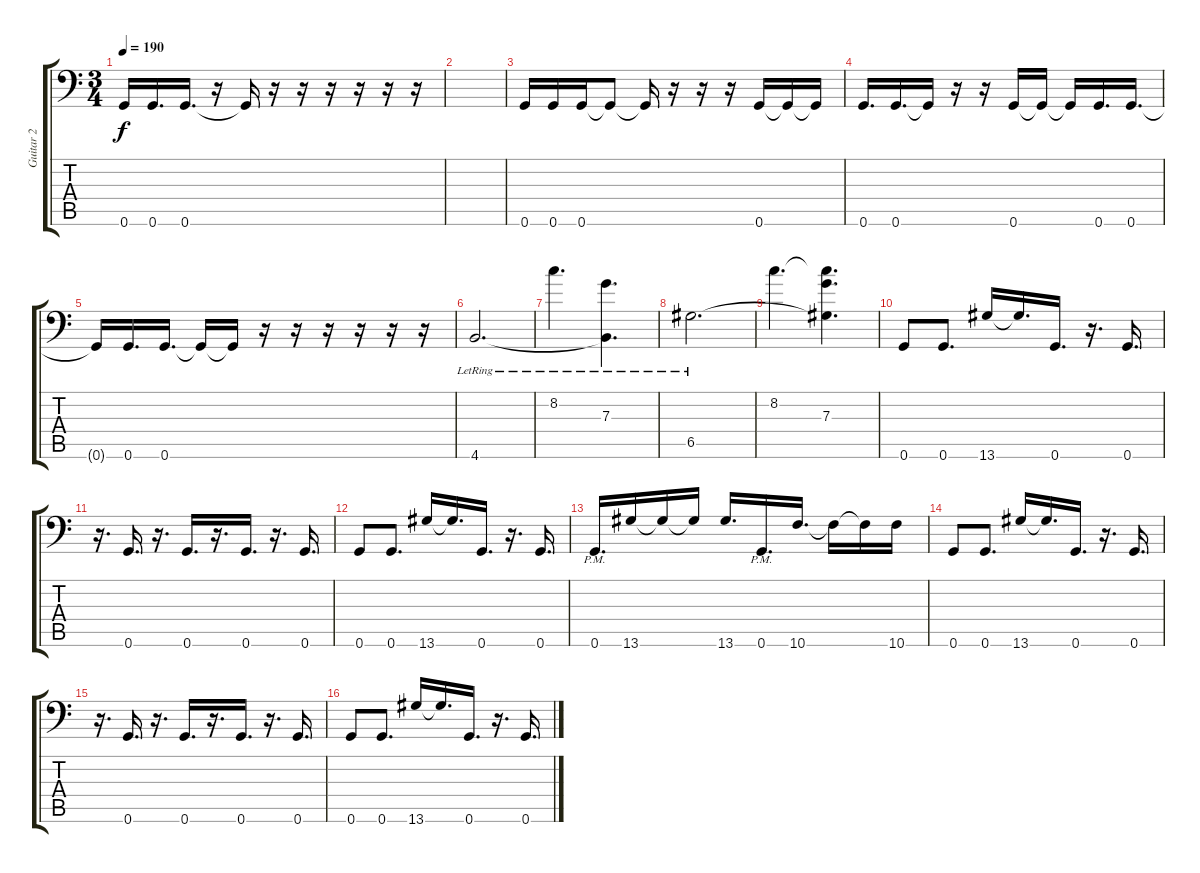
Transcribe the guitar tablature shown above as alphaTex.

\track ("Guitar 2" "Guitar 2") {instrument distortionguitar}
\staff {score tabs}
\tuning (A3 E3 C3 G2 D2 G1) {hide}
\ts (3 4)
\tempo 190
\clef f4
\ks c
0.6{t}.16{dy f} 0.6.16{d} 0.6.16{d} r.16 0.6{t}.16 r.16 r.16 r.16 r.16 r.16 r.16 |
|
0.6.16 0.6.16 0.6.16 0.6{t}.8 0.6{t}.16 r.16 r.16 r.16 0.6.16 0.6{t}.16 0.6{t}.16 |
0.6.16{d} 0.6.16{d} 0.6{t}.16 r.16 r.16 0.6.16 0.6{t}.16 0.6{t}.16 0.6.16{d} 0.6.16{d} |
0.6{t}.16 0.6.16{d} 0.6.16{d} 0.6{t}.16 0.6{t}.16 r.16 r.16 r.16 r.16 r.16 r.16 |
4.6{lr}.2{d} |
8.2{lr}.4{d} (7.3{lr} 4.6{t}).4{d} |
6.5{lr}.2{d} |
8.2.4{d} (8.2{t} 7.3 6.5{t}).4{d} |
0.6.8 0.6.8{d} 13.6.16 13.6{t}.16{d} 0.6.16{d} r.16{d} 0.6.16{d} |
r.16{d} 0.6.16{d} r.16{d} 0.6.16{d} r.16{d} 0.6.16{d} r.16{d} 0.6.16{d} |
0.6.8 0.6.8{d} 13.6.16 13.6{t}.16{d} 0.6.16{d} r.16{d} 0.6.16{d} |
0.6{pm}.16{d} 13.6.16 13.6{t}.16 13.6{t}.16 13.6.16{d} 0.6{pm}.16{d} 10.6.16{d} 10.6{t}.16 10.6{t}.16 10.6.16 |
0.6.8 0.6.8{d} 13.6.16 13.6{t}.16{d} 0.6.16{d} r.16{d} 0.6.16{d} |
r.16{d} 0.6.16{d} r.16{d} 0.6.16{d} r.16{d} 0.6.16{d} r.16{d} 0.6.16{d} |
0.6.8 0.6.8{d} 13.6.16 13.6{t}.16{d} 0.6.16{d} r.16{d} 0.6.16{d}
